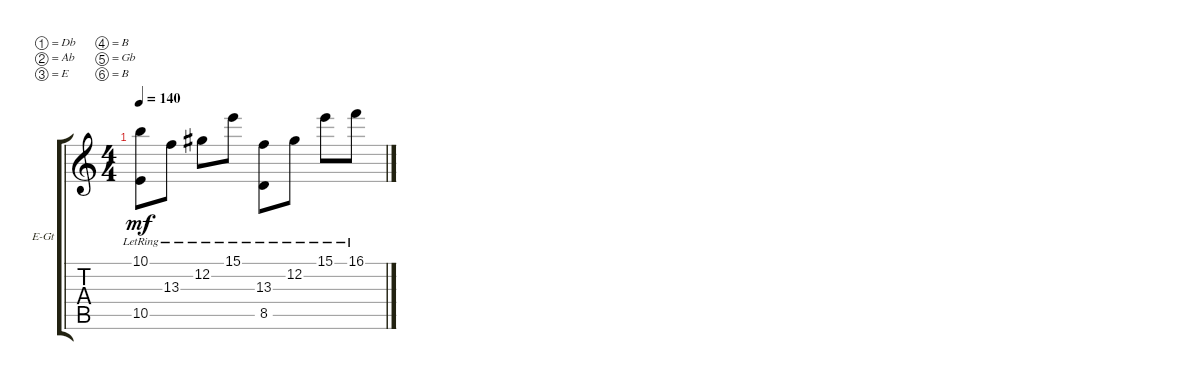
\defaultSystemsLayout 4
\bracketExtendMode groupsimilarinstruments
\firstSystemTrackNameOrientation horizontal
\otherSystemsTrackNameOrientation horizontal
\track ("Electric Guitar" "E-Gt") {instrument electricguitarclean}
\staff {score tabs}
\tuning (Db4 Ab3 E3 B2 Gb2 B1)
\ts (4 4)
\tempo 140
\clef g2
\ks c
(10.5{lr} 10.1{lr}).8{dy mf} 13.3{lr}.8 12.2{lr}.8 15.1{lr}.8 (8.5{lr} 13.3{lr}).8 12.2{lr}.8 15.1{lr}.8 16.1{lr}.8
